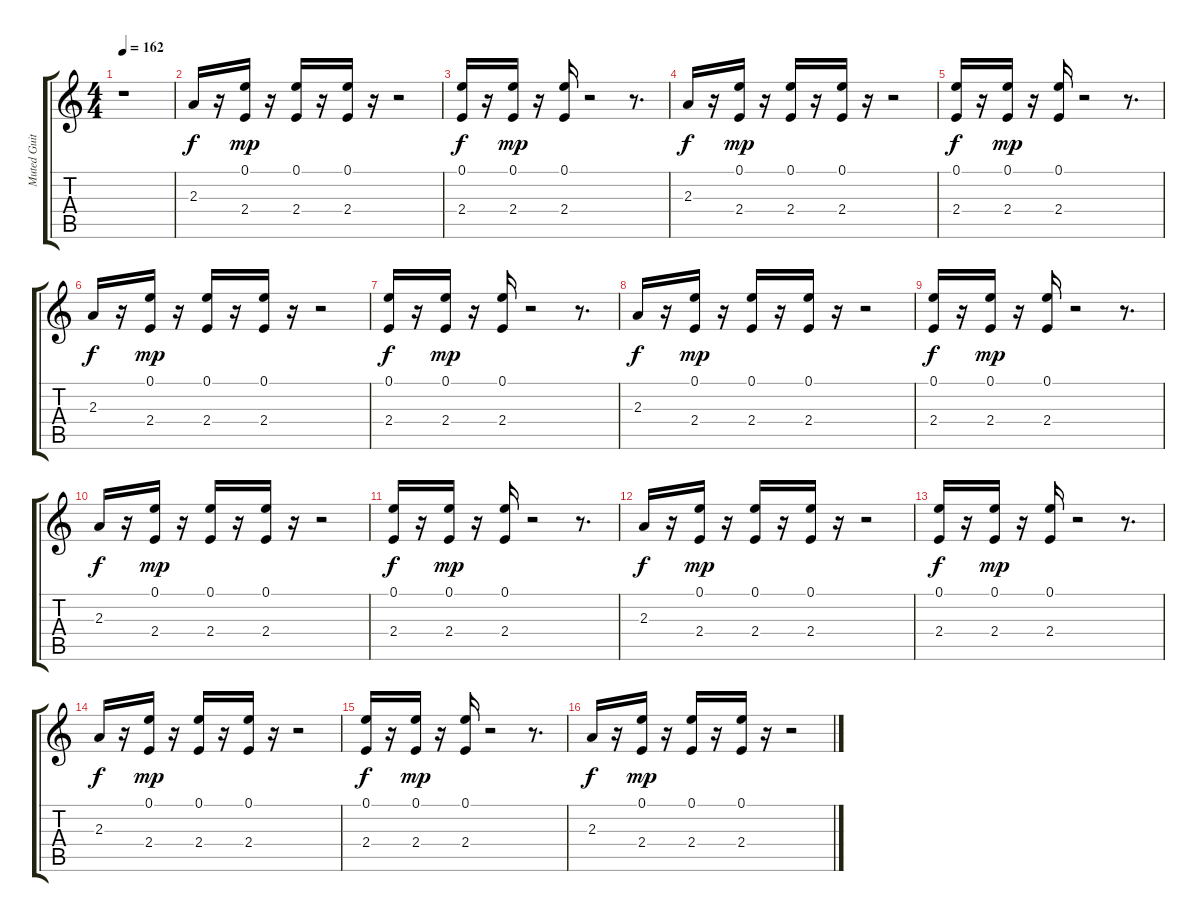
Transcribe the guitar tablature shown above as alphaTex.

\track ("Muted Guitar" "Muted Guit") {instrument electricguitarmuted}
\staff {score tabs}
\tuning (E4 B3 G3 D3 A2 E2) {hide}
\ts (4 4)
\tempo 162
\clef g2
\ks c
r.1{dy f instrument electricguitarmuted} |
2.3.16 r.16 (0.1 2.4).16{dy mp} r.16 (0.1 2.4).16 r.16 (0.1 2.4).16 r.16 r.2 |
(0.1 2.4).16{dy f} r.16 (0.1 2.4).16{dy mp} r.16 (0.1 2.4).16 r.2 r.8{d} |
2.3.16{dy f} r.16 (0.1 2.4).16{dy mp} r.16 (0.1 2.4).16 r.16 (0.1 2.4).16 r.16 r.2 |
(0.1 2.4).16{dy f} r.16 (0.1 2.4).16{dy mp} r.16 (0.1 2.4).16 r.2 r.8{d} |
2.3.16{dy f} r.16 (0.1 2.4).16{dy mp} r.16 (0.1 2.4).16 r.16 (0.1 2.4).16 r.16 r.2 |
(0.1 2.4).16{dy f} r.16 (0.1 2.4).16{dy mp} r.16 (0.1 2.4).16 r.2 r.8{d} |
2.3.16{dy f} r.16 (0.1 2.4).16{dy mp} r.16 (0.1 2.4).16 r.16 (0.1 2.4).16 r.16 r.2 |
(0.1 2.4).16{dy f} r.16 (0.1 2.4).16{dy mp} r.16 (0.1 2.4).16 r.2 r.8{d} |
2.3.16{dy f} r.16 (0.1 2.4).16{dy mp} r.16 (0.1 2.4).16 r.16 (0.1 2.4).16 r.16 r.2 |
(0.1 2.4).16{dy f} r.16 (0.1 2.4).16{dy mp} r.16 (0.1 2.4).16 r.2 r.8{d} |
2.3.16{dy f} r.16 (0.1 2.4).16{dy mp} r.16 (0.1 2.4).16 r.16 (0.1 2.4).16 r.16 r.2 |
(0.1 2.4).16{dy f} r.16 (0.1 2.4).16{dy mp} r.16 (0.1 2.4).16 r.2 r.8{d} |
2.3.16{dy f} r.16 (0.1 2.4).16{dy mp} r.16 (0.1 2.4).16 r.16 (0.1 2.4).16 r.16 r.2 |
(0.1 2.4).16{dy f} r.16 (0.1 2.4).16{dy mp} r.16 (0.1 2.4).16 r.2 r.8{d} |
2.3.16{dy f} r.16 (0.1 2.4).16{dy mp} r.16 (0.1 2.4).16 r.16 (0.1 2.4).16 r.16 r.2
